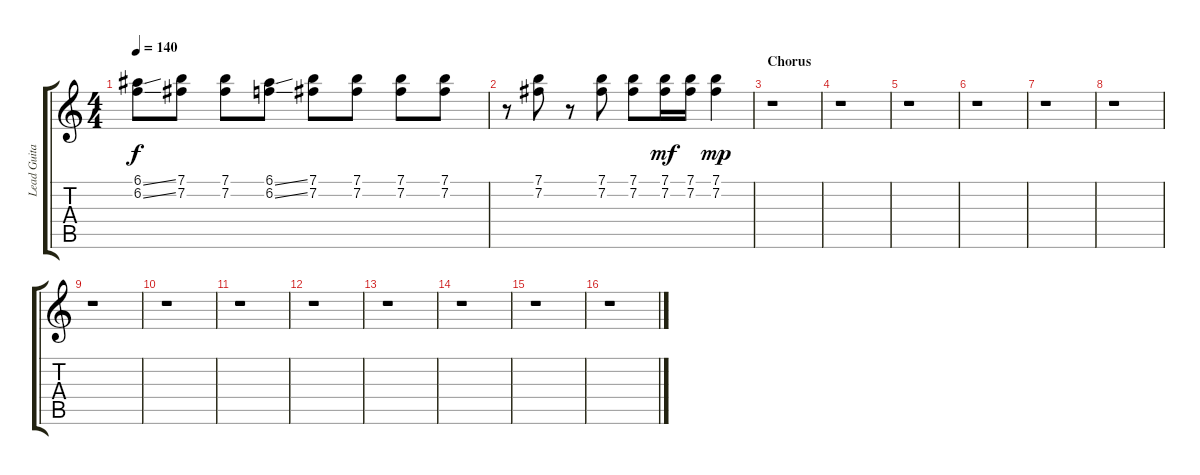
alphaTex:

\track ("Lead Guitar" "Lead Guita") {instrument distortionguitar}
\staff {score tabs}
\tuning (E4 B3 G3 D3 A2 E2) {hide}
\ts (4 4)
\tempo 140
\clef g2
\ks c
(6.1{ss} 6.2{ss}).8{dy f} (7.1 7.2).8 (7.1 7.2).8 (6.1{ss} 6.2{ss}).8 (7.1 7.2).8 (7.1 7.2).8 (7.1 7.2).8 (7.1 7.2).8 |
r.8 (7.1 7.2).8 r.8 (7.1 7.2).8 (7.1 7.2).8 (7.1 7.2).16{dy mf} (7.1 7.2).16 (7.1 7.2).4{dy mp} |
\section ("" "Chorus")
r.1 |
r.1 |
r.1 |
r.1 |
r.1 |
r.1 |
r.1 |
r.1 |
r.1 |
r.1 |
r.1 |
r.1 |
r.1 |
r.1
